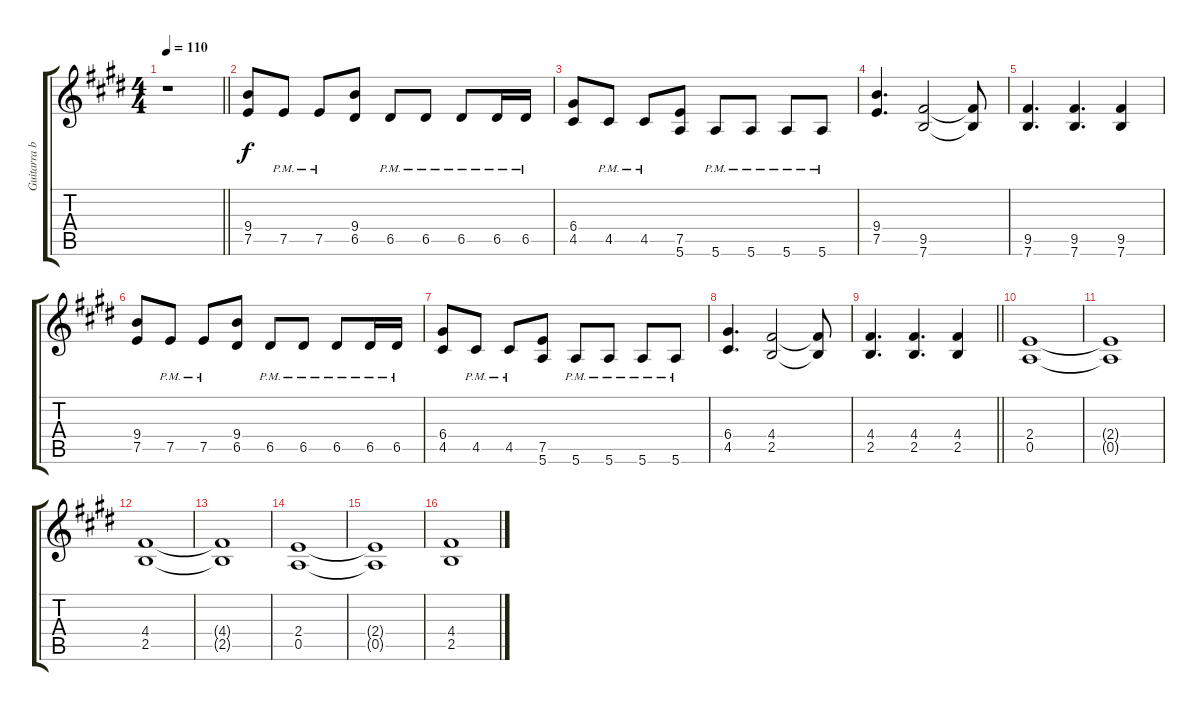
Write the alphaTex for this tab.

\track ("Guitarra base" "Guitarra b") {instrument distortionguitar}
\staff {score tabs}
\tuning (E4 B3 G3 D3 A2 E2) {hide}
\ts (4 4)
\tempo 110
\clef g2
\barLineRight lightlight
\ks e
r.1{dy f} |
\section ("" "")
(9.4 7.5).8{volume 10 instrument overdrivenguitar} 7.5{pm}.8 7.5{pm}.8 (9.4 6.5).8 6.5{pm}.8 6.5{pm}.8 6.5{pm}.8 6.5{pm}.16 6.5{pm}.16 |
(6.4 4.5).8 4.5{pm}.8 4.5{pm}.8 (7.5 5.6).8 5.6{pm}.8 5.6{pm}.8 5.6{pm}.8 5.6{pm}.8 |
(9.4 7.5).4{d} (9.5 7.6).2 (9.5{t} 7.6{t}).8 |
(9.5 7.6).4{d} (9.5 7.6).4{d} (9.5 7.6).4 |
(9.4 7.5).8 7.5{pm}.8 7.5{pm}.8 (9.4 6.5).8 6.5{pm}.8 6.5{pm}.8 6.5{pm}.8 6.5{pm}.16 6.5{pm}.16 |
(6.4 4.5).8 4.5{pm}.8 4.5{pm}.8 (7.5 5.6).8 5.6{pm}.8 5.6{pm}.8 5.6{pm}.8 5.6{pm}.8 |
(6.4 4.5).4{d} (4.4 2.5).2 (4.4{t} 2.5{t}).8 |
\barLineRight lightlight
(4.4 2.5).4{d} (4.4 2.5).4{d} (4.4 2.5).4 |
\section ("" "")
(2.4 0.5).1 |
(2.4{t} 0.5{t}).1 |
(4.4 2.5).1 |
(4.4{t} 2.5{t}).1 |
(2.4 0.5).1 |
(2.4{t} 0.5{t}).1 |
(4.4 2.5).1
